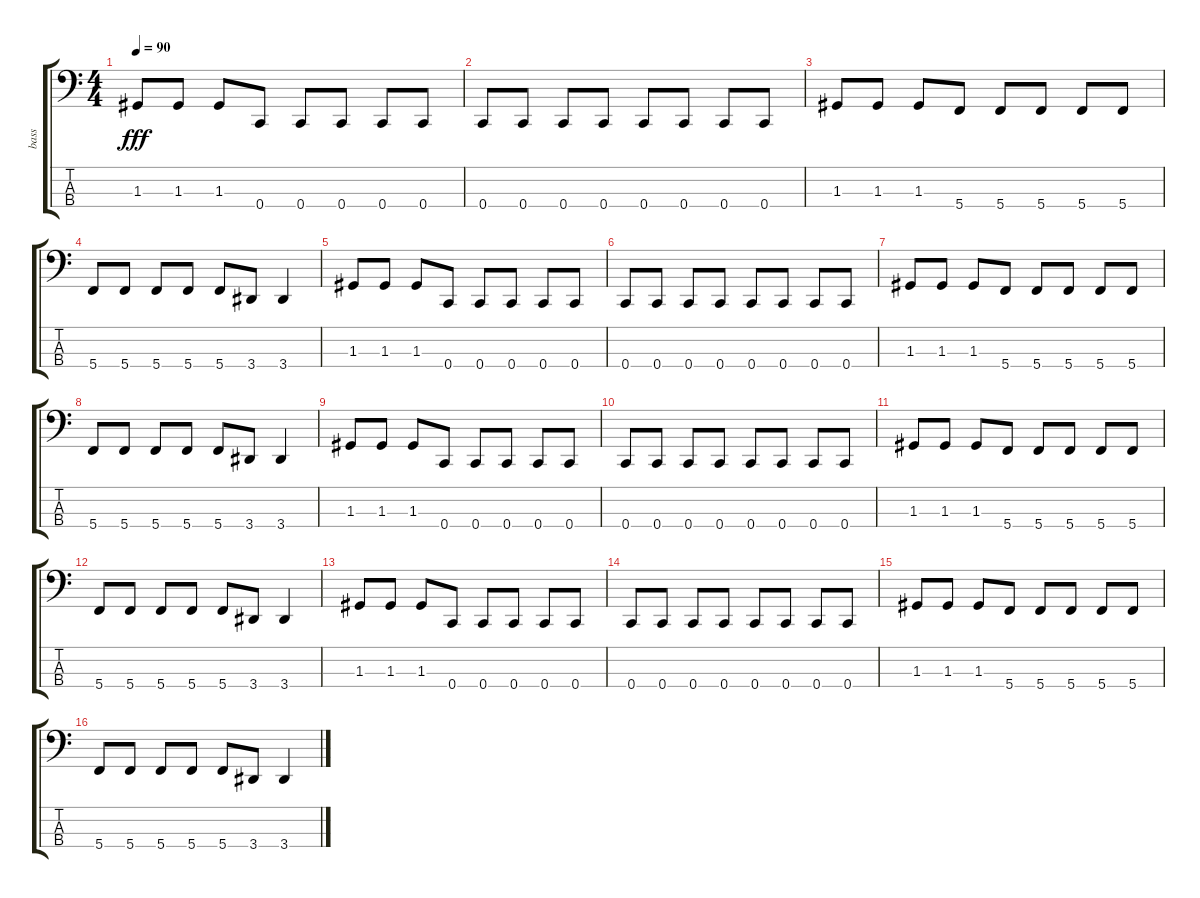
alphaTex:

\track ("bass" "bass") {instrument electricbassfinger}
\staff {score tabs}
\tuning (F2 C2 G1 C1) {hide}
\ts (4 4)
\tempo 90
\clef f4
\ks c
1.3.8{dy fff} 1.3.8 1.3.8 0.4.8 0.4.8 0.4.8 0.4.8 0.4.8 |
0.4.8 0.4.8 0.4.8 0.4.8 0.4.8 0.4.8 0.4.8 0.4.8 |
1.3.8 1.3.8 1.3.8 5.4.8 5.4.8 5.4.8 5.4.8 5.4.8 |
5.4.8 5.4.8 5.4.8 5.4.8 5.4.8 3.4.8 3.4.4 |
1.3.8 1.3.8 1.3.8 0.4.8 0.4.8 0.4.8 0.4.8 0.4.8 |
0.4.8 0.4.8 0.4.8 0.4.8 0.4.8 0.4.8 0.4.8 0.4.8 |
1.3.8 1.3.8 1.3.8 5.4.8 5.4.8 5.4.8 5.4.8 5.4.8 |
5.4.8 5.4.8 5.4.8 5.4.8 5.4.8 3.4.8 3.4.4 |
1.3.8 1.3.8 1.3.8 0.4.8 0.4.8 0.4.8 0.4.8 0.4.8 |
0.4.8 0.4.8 0.4.8 0.4.8 0.4.8 0.4.8 0.4.8 0.4.8 |
1.3.8 1.3.8 1.3.8 5.4.8 5.4.8 5.4.8 5.4.8 5.4.8 |
5.4.8 5.4.8 5.4.8 5.4.8 5.4.8 3.4.8 3.4.4 |
1.3.8 1.3.8 1.3.8 0.4.8 0.4.8 0.4.8 0.4.8 0.4.8 |
0.4.8 0.4.8 0.4.8 0.4.8 0.4.8 0.4.8 0.4.8 0.4.8 |
1.3.8 1.3.8 1.3.8 5.4.8 5.4.8 5.4.8 5.4.8 5.4.8 |
5.4.8 5.4.8 5.4.8 5.4.8 5.4.8 3.4.8 3.4.4
